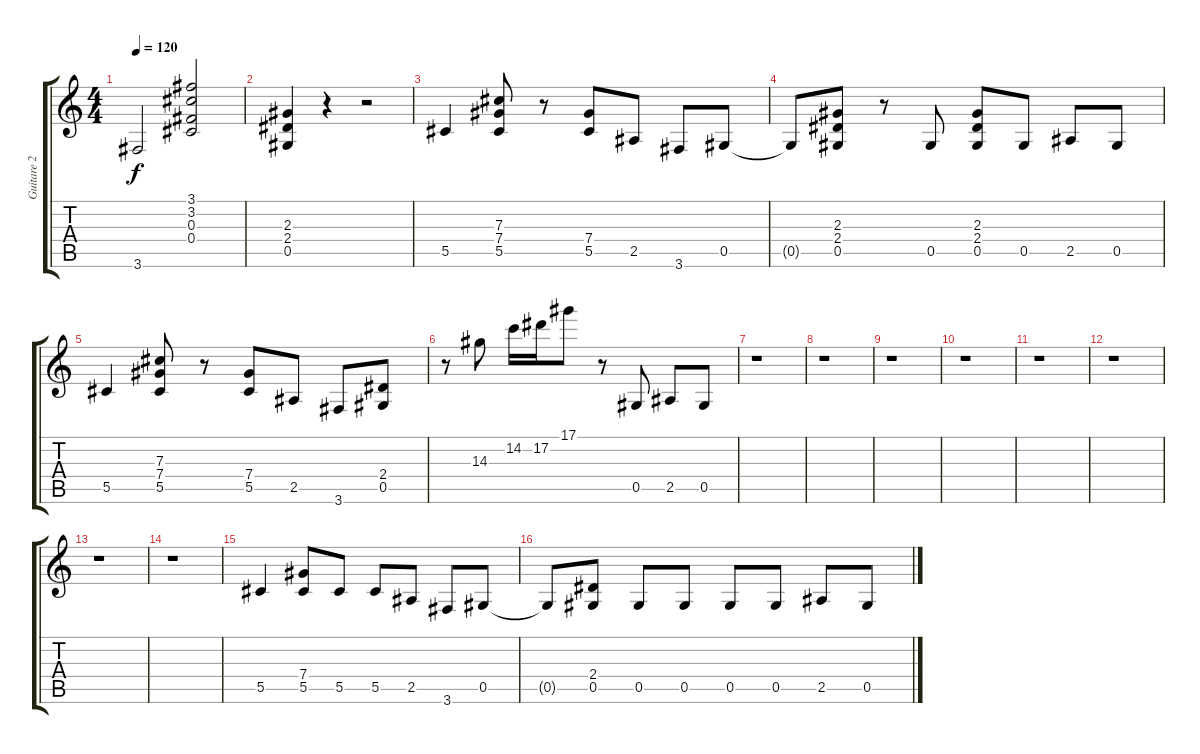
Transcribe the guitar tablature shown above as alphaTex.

\track ("Guitare 2" "Guitare 2") {instrument distortionguitar}
\staff {score tabs}
\tuning (Eb4 Bb3 Gb3 Db3 Ab2 Eb2) {hide}
\ts (4 4)
\tempo 120
\clef g2
\ks c
3.6.2{dy f} (3.1 3.2 0.3 0.4).2 |
(2.3 2.4 0.5).4 r.4 r.2 |
5.5.4 (7.3 7.4 5.5).8 r.8 (7.4 5.5).8 2.5.8 3.6.8 0.5.8 |
0.5{t}.8 (2.3 2.4 0.5).8 r.8 0.5.8 (2.3 2.4 0.5).8 0.5.8 2.5.8 0.5.8 |
5.5.4 (7.3 7.4 5.5).8 r.8 (7.4 5.5).8 2.5.8 3.6.8 (2.4 0.5).8 |
r.8 14.3.8 14.2.16 17.2.16 17.1.8 r.8 0.5.8 2.5.8 0.5.8 |
r.1 |
r.1 |
r.1 |
r.1 |
r.1 |
r.1 |
r.1 |
r.1 |
5.5.4 (7.4 5.5).8 5.5.8 5.5.8 2.5.8 3.6.8 0.5.8 |
0.5{t}.8 (2.4 0.5).8 0.5.8 0.5.8 0.5.8 0.5.8 2.5.8 0.5.8
